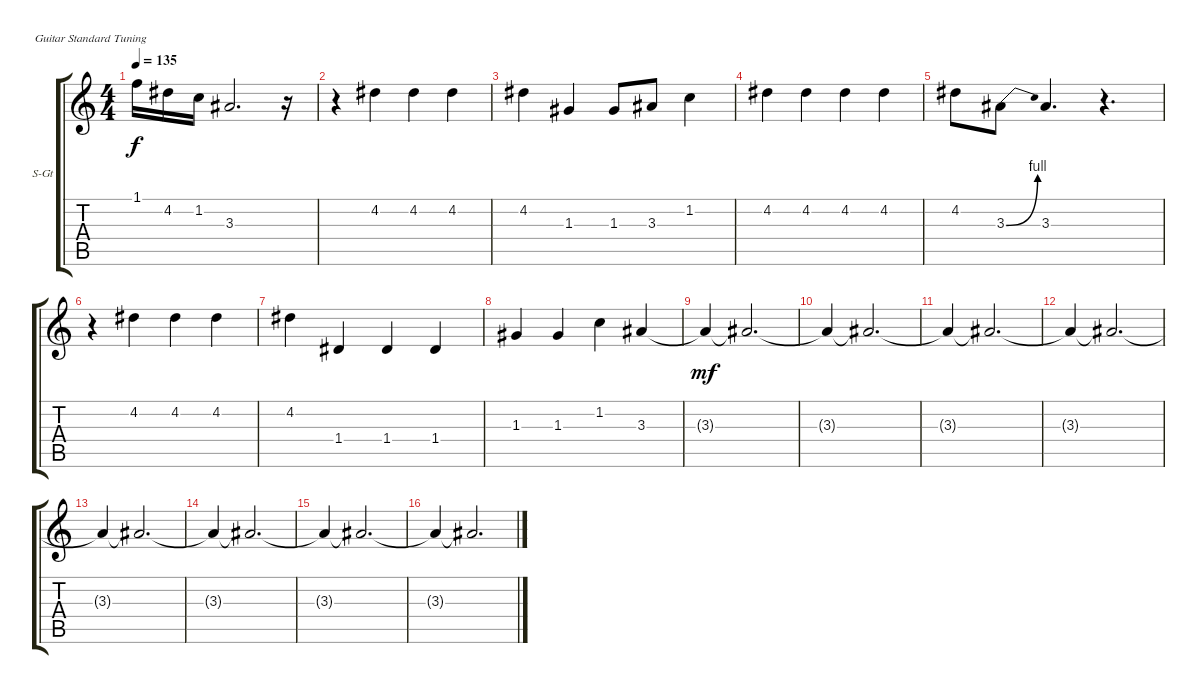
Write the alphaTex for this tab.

\bracketExtendMode groupsimilarinstruments
\firstSystemTrackNameOrientation horizontal
\otherSystemsTrackNameOrientation horizontal
\track ("voice" "S-Gt") {instrument violin}
\staff {score tabs}
\tuning (E4 B3 G3 D3 A2 E2)
\displaytranspose 12
\ts (4 4)
\tempo 135
\clef g2
\ks c
1.1.16{dy f} 4.2.16 1.2.16 3.3.2{d} r.16 |
r.4 4.2.4 4.2.4 4.2.4 |
4.2.4 1.3.4 1.3.8 3.3.8 1.2.4 |
4.2.4 4.2.4 4.2.4 4.2.4 |
4.2.8 3.3{be (bend 0 0 60 4)}.8 3.3.4{d} r.4{d} |
r.4 4.2.4 4.2.4 4.2.4 |
4.2.4 1.4.4 1.4.4 1.4.4 |
1.3.4 1.3.4 1.2.4 3.3.4 |
3.3{t}.4{dy mf} 3.3{t}.2{d} |
3.3{t}.4 3.3{t}.2{d} |
3.3{t}.4 3.3{t}.2{d} |
3.3{t}.4 3.3{t}.2{d} |
3.3{t}.4 3.3{t}.2{d} |
3.3{t}.4 3.3{t}.2{d} |
3.3{t}.4 3.3{t}.2{d} |
3.3{t}.4 3.3{t}.2{d}
